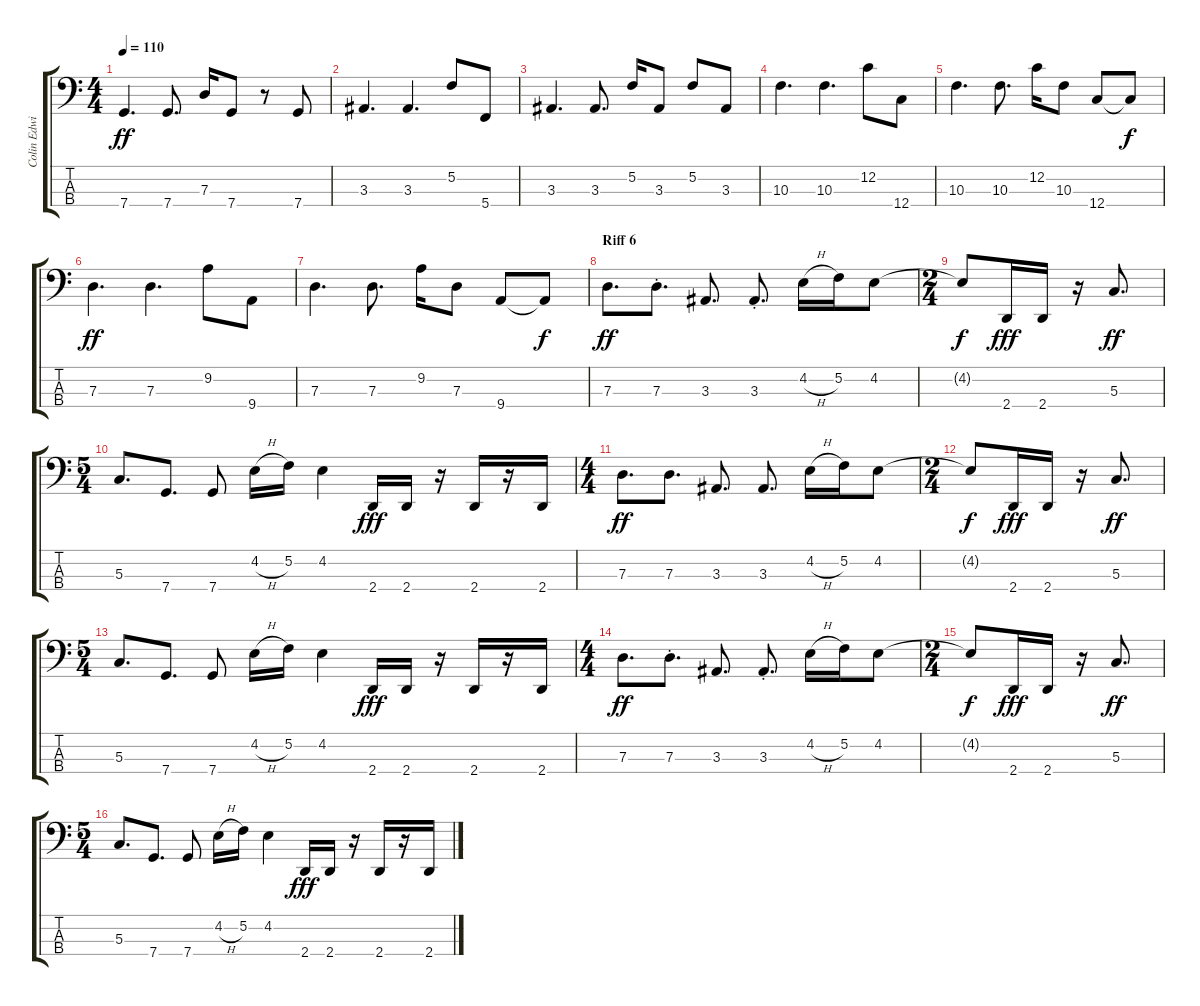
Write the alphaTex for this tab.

\track ("Colin Edwin - Bass" "Colin Edwi") {instrument electricbassfinger}
\staff {score tabs}
\tuning (F2 C2 G1 C1) {hide}
\ts (4 4)
\tempo 110
\clef f4
\ks c
7.4.4{d dy ff} 7.4.8{d} 7.3.16 7.4.8 r.8 7.4.8 |
3.3.4{d} 3.3.4{d} 5.2.8 5.4.8 |
3.3.4{d} 3.3.8{d} 5.2.16 3.3.8 5.2.8 3.3.8 |
10.3.4{d} 10.3.4{d} 12.2.8 12.4.8 |
10.3.4{d} 10.3.8{d} 12.2.16 10.3.8 12.4.8 12.4{t}.8{dy f} |
7.3.4{d dy ff} 7.3.4{d} 9.2.8 9.4.8 |
7.3.4{d} 7.3.8{d} 9.2.16 7.3.8 9.4.8 9.4{t}.8{dy f} |
\section ("" "Riff 6")
7.3.8{d dy ff} 7.3{st}.8{d} 3.3.8{d} 3.3{st}.8{d} 4.2{h}.16 5.2.16 4.2.8 |
\ts (2 4)
4.2{t}.8{dy f} 2.4.16{dy fff} 2.4.16 r.16 5.3.8{d dy ff} |
\ts (5 4)
5.3.8{d} 7.4.8{d} 7.4.8 4.2{h}.16 5.2.16 4.2.4 2.4.16{dy fff} 2.4.16 r.16 2.4.16 r.16 2.4.16 |
\ts (4 4)
7.3.8{d dy ff} 7.3.8{d} 3.3.8{d} 3.3.8{d} 4.2{h}.16 5.2.16 4.2.8 |
\ts (2 4)
4.2{t}.8{dy f} 2.4.16{dy fff} 2.4.16 r.16 5.3.8{d dy ff} |
\ts (5 4)
5.3.8{d} 7.4.8{d} 7.4.8 4.2{h}.16 5.2.16 4.2.4 2.4.16{dy fff} 2.4.16 r.16 2.4.16 r.16 2.4.16 |
\ts (4 4)
7.3.8{d dy ff} 7.3{st}.8{d} 3.3.8{d} 3.3{st}.8{d} 4.2{h}.16 5.2.16 4.2.8 |
\ts (2 4)
4.2{t}.8{dy f} 2.4.16{dy fff} 2.4.16 r.16 5.3.8{d dy ff} |
\ts (5 4)
5.3.8{d} 7.4.8{d} 7.4.8 4.2{h}.16 5.2.16 4.2.4 2.4.16{dy fff} 2.4.16 r.16 2.4.16 r.16 2.4.16
